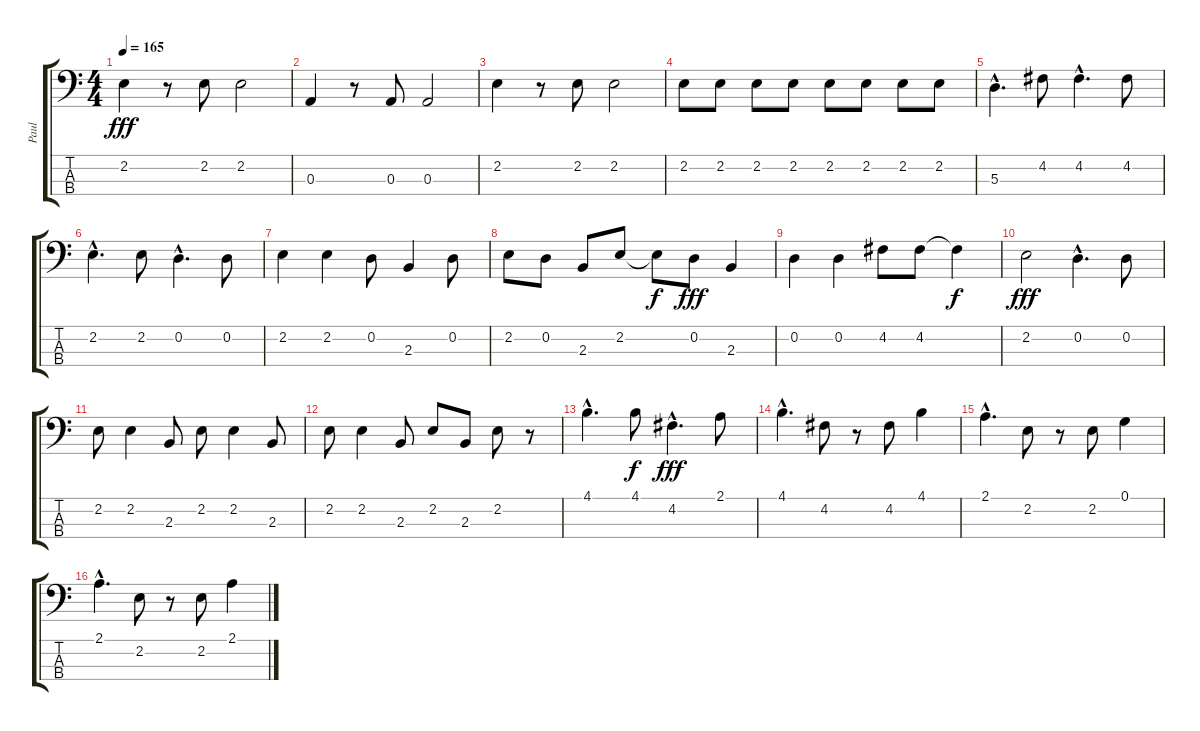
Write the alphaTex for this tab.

\track ("Paul" "Paul") {instrument electricbasspick}
\staff {score tabs}
\tuning (G2 D2 A1 E1) {hide}
\ts (4 4)
\tempo 165
\clef f4
\ks c
2.2.4{dy fff} r.8 2.2.8 2.2.2 |
0.3.4 r.8 0.3.8 0.3.2 |
2.2.4 r.8 2.2.8 2.2.2 |
2.2.8 2.2.8 2.2.8 2.2.8 2.2.8 2.2.8 2.2.8 2.2.8 |
5.3{hac}.4{d} 4.2.8 4.2{hac}.4{d} 4.2.8 |
2.2{hac}.4{d} 2.2.8 0.2{hac}.4{d} 0.2.8 |
2.2.4 2.2.4 0.2.8 2.3.4 0.2.8 |
2.2.8 0.2.8 2.3.8 2.2.8 2.2{t}.8{dy f} 0.2.8{dy fff} 2.3.4 |
0.2.4 0.2.4 4.2.8 4.2.8 4.2{t}.4{dy f} |
2.2.2{dy fff} 0.2{hac}.4{d} 0.2.8 |
2.2.8 2.2.4 2.3.8 2.2.8 2.2.4 2.3.8 |
2.2.8 2.2.4 2.3.8 2.2.8 2.3.8 2.2.8 r.8 |
4.1{hac}.4{d} 4.1.8{dy f} 4.2{hac}.4{d dy fff} 2.1.8 |
4.1{hac}.4{d} 4.2.8 r.8 4.2.8 4.1.4 |
2.1{hac}.4{d} 2.2.8 r.8 2.2.8 0.1.4 |
2.1{hac}.4{d} 2.2.8 r.8 2.2.8 2.1.4
